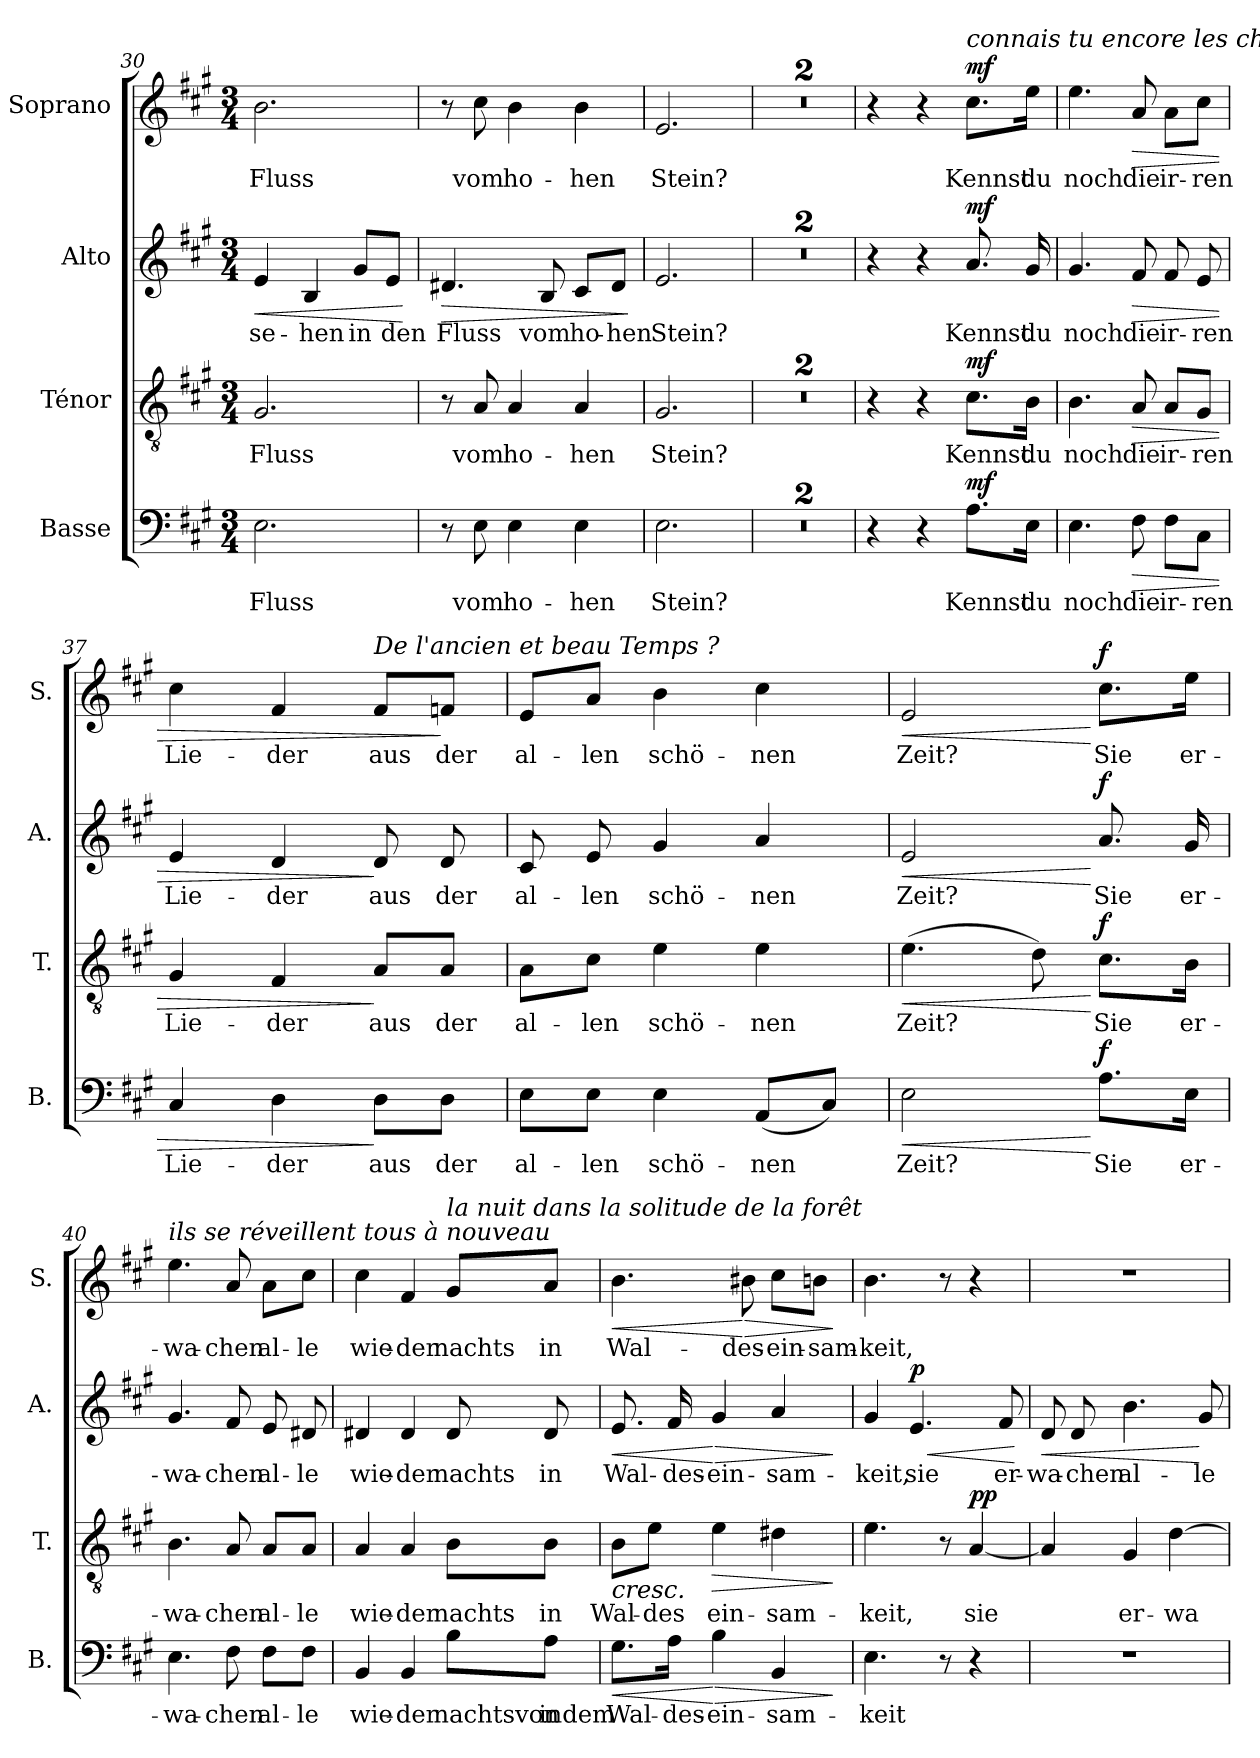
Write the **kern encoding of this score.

**kern	**text	**dynam	**kern	**text	**dynam	**kern	**text	**dynam	**kern	**text	**dynam
*part4	*part4	*part4	*part3	*part3	*part3	*part2	*part2	*part2	*part1	*part1	*part1
*staff4	*staff4	*staff4	*staff3	*staff3	*staff3	*staff2	*staff2	*staff2	*staff1	*staff1	*staff1
*I"Basse	*	*	*I"Ténor	*	*	*I"Alto	*	*	*I"Soprano	*	*
*I'B.	*	*	*I'T.	*	*	*I'A.	*	*	*I'S.	*	*
*clefF4	*	*	*clefGv2	*	*	*clefG2	*	*	*clefG2	*	*
*k[f#c#g#]	*	*	*k[f#c#g#]	*	*	*k[f#c#g#]	*	*	*k[f#c#g#]	*	*
*M3/4	*	*	*M3/4	*	*	*M3/4	*	*	*M3/4	*	*
=30	=30	=30	=30	=30	=30	=30	=30	=30	=30	=30	=30
!	!LO:LY:b	!	!	!LO:LY:b	!	!	!LO:LY:b	!LO:HP:b	!	!LO:LY:b	!
2.E\	Fluss	.	2.G#/	Fluss	.	4e/	se-	<	2.b\	Fluss	.
!	!	!	!	!	!	!	!LO:LY:b	!	!	!	!
.	.	.	.	.	.	4B/	-hen	.	.	.	.
!	!	!	!	!	!	!	!LO:LY:b	!	!	!	!
.	.	.	.	.	.	8g#/L	in	.	.	.	.
!	!	!	!	!	!	!	!LO:LY:b	!	!	!	!
.	.	.	.	.	.	8e/J	den	.	.	.	.
.	.	.	.	.	.	.	.	[	.	.	.
=31	=31	=31	=31	=31	=31	=31	=31	=31	=31	=31	=31
!	!	!	!	!	!	!	!LO:LY:b	!LO:HP:b	!	!	!
8r	.	.	8r	.	.	4.d#X/	Fluss	>	8r	.	.
!	!LO:LY:b	!	!	!LO:LY:b	!	!	!	!	!	!LO:LY:b	!
8E\	vom	.	8A/	vom	.	.	.	.	8cc#\	vom	.
!	!LO:LY:b	!	!	!LO:LY:b	!	!	!	!	!	!LO:LY:b	!
4E\	ho-	.	4A/	ho-	.	.	.	.	4b\	ho-	.
!	!	!	!	!	!	!	!LO:LY:b	!	!	!	!
.	.	.	.	.	.	8B/	vom	.	.	.	.
!	!LO:LY:b	!	!	!LO:LY:b	!	!	!LO:LY:b	!	!	!LO:LY:b	!
4E\	-hen	.	4A/	-hen	.	8c#/L	ho-	.	4b\	-hen	.
!	!	!	!	!	!	!	!LO:LY:b	!	!	!	!
.	.	.	.	.	.	8d#/J	-hen	.	.	.	.
.	.	.	.	.	.	.	.	]	.	.	.
=32	=32	=32	=32	=32	=32	=32	=32	=32	=32	=32	=32
!	!LO:LY:b	!	!	!LO:LY:b	!	!	!LO:LY:b	!	!	!LO:LY:b	!
2.E\	Stein?	.	2.G#/	Stein?	.	2.e/	Stein?	.	2.e/	Stein?	.
=33	=33	=33	=33	=33	=33	=33	=33	=33	=33	=33	=33
2.r	.	.	2.r	.	.	2.r	.	.	2.r	.	.
=34	=34	=34	=34	=34	=34	=34	=34	=34	=34	=34	=34
2.r	.	.	2.r	.	.	2.r	.	.	2.r	.	.
!!LO:LB:g=z
=35	=35	=35	=35	=35	=35	=35	=35	=35	=35	=35	=35
4r	.	.	4r	.	.	4r	.	.	4r	.	.
4r	.	.	4r	.	.	4r	.	.	4r	.	.
!	!	!	!	!	!	!	!	!	!LO:TX:a:i:t=connais tu encore les chants insensés	!	!
!	!LO:LY:b	!LO:DY:a	!	!LO:LY:b	!LO:DY:a	!	!LO:LY:b	!LO:DY:a	!	!LO:LY:b	!LO:DY:a
8.A\L	Kennst	mf	8.c#\L	Kennst	mf	8.a/	Kennst	mf	8.cc#\L	Kennst	mf
!	!LO:LY:b	!	!	!LO:LY:b	!	!	!LO:LY:b	!	!	!LO:LY:b	!
16E\Jk	du	.	16B\Jk	du	.	16g#/	du	.	16ee\Jk	du	.
=36	=36	=36	=36	=36	=36	=36	=36	=36	=36	=36	=36
!	!LO:LY:b	!	!	!LO:LY:b	!	!	!LO:LY:b	!	!	!LO:LY:b	!
4.E\	noch	.	4.B\	noch	.	4.g#/	noch	.	4.ee\	noch	.
!	!LO:LY:b	!LO:HP:b	!	!LO:LY:b	!LO:HP:b	!	!LO:LY:b	!LO:HP:b	!	!LO:LY:b	!LO:HP:b
8F#\	die	>	8A/	die	>	8f#/	die	>	8a/	die	>
!	!LO:LY:b	!	!	!LO:LY:b	!	!	!LO:LY:b	!	!	!LO:LY:b	!
8F#\L	ir-	.	8A/L	ir-	.	8f#/	ir-	.	8a\L	ir-	.
!	!LO:LY:b	!	!	!LO:LY:b	!	!	!LO:LY:b	!	!	!LO:LY:b	!
8C#\J	-ren	.	8G#/J	-ren	.	8e/	-ren	.	8cc#\J	-ren	.
=37	=37	=37	=37	=37	=37	=37	=37	=37	=37	=37	=37
!	!LO:LY:b	!	!	!LO:LY:b	!	!	!LO:LY:b	!	!	!LO:LY:b	!
4C#/	Lie-	.	4G#/	Lie-	.	4e/	Lie-	.	4cc#\	Lie-	.
!	!LO:LY:b	!	!	!LO:LY:b	!	!	!LO:LY:b	!	!	!LO:LY:b	!
4D\	-der	.	4F#/	-der	.	4d/	-der	.	4f#/	-der	.
!	!	!	!	!	!	!	!	!	!LO:TX:a:i:t=De l'ancien et beau Temps ?	!	!
!	!LO:LY:b	!	!	!LO:LY:b	!	!	!LO:LY:b	!	!	!LO:LY:b	!
8D\L	aus	]	8A/L	aus	]	8d/	aus	]	8f#/L	aus	.
!	!LO:LY:b	!	!	!LO:LY:b	!	!	!LO:LY:b	!	!	!LO:LY:b	!
8D\J	der	.	8A/J	der	.	8d/	der	.	8fn/J	der	]
=38	=38	=38	=38	=38	=38	=38	=38	=38	=38	=38	=38
!	!LO:LY:b	!	!	!LO:LY:b	!	!	!LO:LY:b	!	!	!LO:LY:b	!
8E\L	al-	.	8A\L	al-	.	8c#/	al-	.	8e/L	al-	.
!	!LO:LY:b	!	!	!LO:LY:b	!	!	!LO:LY:b	!	!	!LO:LY:b	!
8E\J	-len	.	8c#\J	-len	.	8e/	-len	.	8a/J	-len	.
!	!LO:LY:b	!	!	!LO:LY:b	!	!	!LO:LY:b	!	!	!LO:LY:b	!
4E\	schö-	.	4e\	schö-	.	4g#/	schö-	.	4b\	schö-	.
!	!LO:LY:b	!	!	!LO:LY:b	!	!	!LO:LY:b	!	!	!LO:LY:b	!
(<8AA/L	-nen	.	4e\	-nen	.	4a/	-nen	.	4cc#\	-nen	.
8C#/J)	.	.	.	.	.	.	.	.	.	.	.
=39	=39	=39	=39	=39	=39	=39	=39	=39	=39	=39	=39
!	!LO:LY:b	!LO:HP:b	!	!LO:LY:b	!LO:HP:b	!	!LO:LY:b	!LO:HP:b	!	!LO:LY:b	!LO:HP:b
2E\	Zeit?	<	(>4.e\	Zeit?	<	2e/	Zeit?	<	2e/	Zeit?	<
.	.	.	8d\)	.	.	.	.	.	.	.	.
!	!LO:LY:b	!LO:DY:n=1:a	!	!LO:LY:b	!LO:DY:n=1:a	!	!LO:LY:b	!LO:DY:n=1:a	!	!LO:LY:b	!LO:DY:n=1:a
8.A\L	Sie	[ f	8.c#\L	Sie	[ f	8.a/	Sie	[ f	8.cc#\L	Sie	[ f
!	!LO:LY:b	!	!	!LO:LY:b	!	!	!LO:LY:b	!	!	!LO:LY:b	!
16E\Jk	er-	.	16B\Jk	er-	.	16g#/	er-	.	16ee\Jk	er-	.
!!LO:PB:g=z
=40	=40	=40	=40	=40	=40	=40	=40	=40	=40	=40	=40
!	!	!	!	!	!	!	!	!	!LO:TX:a:i:t=ils se réveillent tous à nouveau	!	!
!	!LO:LY:b	!	!	!LO:LY:b	!	!	!LO:LY:b	!	!	!LO:LY:b	!
4.E\	-wa-	.	4.B\	-wa-	.	4.g#/	-wa-	.	4.ee\	-wa-	.
!	!LO:LY:b	!	!	!LO:LY:b	!	!	!LO:LY:b	!	!	!LO:LY:b	!
8F#\	-chen	.	8A/	-chen	.	8f#/	-chen	.	8a/	-chen	.
!	!LO:LY:b	!	!	!LO:LY:b	!	!	!LO:LY:b	!	!	!LO:LY:b	!
8F#\L	al-	.	8A/L	al-	.	8e/	al-	.	8a\L	al-	.
!	!LO:LY:b	!	!	!LO:LY:b	!	!	!LO:LY:b	!	!	!LO:LY:b	!
8F#\J	-le	.	8A/J	-le	.	8d#X/	-le	.	8cc#\J	-le	.
=41	=41	=41	=41	=41	=41	=41	=41	=41	=41	=41	=41
!	!LO:LY:b	!	!	!LO:LY:b	!	!	!LO:LY:b	!	!	!LO:LY:b	!
4BB/	wie-	.	4A/	wie-	.	4d#X/	wie-	.	4cc#\	wie-	.
!	!LO:LY:b	!	!	!LO:LY:b	!	!	!LO:LY:b	!	!	!LO:LY:b	!
4BB/	-der	.	4A/	-der	.	4d#/	-der	.	4f#/	-der	.
!	!	!	!	!	!	!	!	!	!LO:TX:a:i:t=la nuit dans la solitude de la forêt	!	!
!	!LO:LY:b	!	!	!LO:LY:b	!	!	!LO:LY:b	!	!	!LO:LY:b	!
8B\L	nachtsvon	.	8B\L	nachts	.	8d#/	nachts	.	8g#/L	nachts	.
!	!LO:LY:b	!	!	!LO:LY:b	!	!	!LO:LY:b	!	!	!LO:LY:b	!
8A\J	indem	.	8B\J	in	.	8d#/	in	.	8a/J	in	.
=42	=42	=42	=42	=42	=42	=42	=42	=42	=42	=42	=42
!	!LO:LY:b	!LO:HP:b	!	!LO:LY:b	!LO:HP:b	!	!LO:LY:b	!LO:HP:b	!	!LO:LY:b	!LO:HP:b
8.G#\L	Wal-	<	8B\L	Wal-	<	8.e/	Wal-	<	4.b\	Wal-	<
!	!	!	!	!LO:LY:b	!	!	!	!	!	!	!
.	.	.	8e\J	-des	.	.	.	.	.	.	.
!	!LO:LY:b	!	!	!	!	!	!LO:LY:b	!	!	!	!
16A\Jk	-des-	.	.	.	.	16f#/	-des-	.	.	.	.
!	!LO:LY:b	!LO:HP:n=1:b	!	!LO:LY:b	!LO:HP:b	!	!LO:LY:b	!LO:HP:n=1:b	!	!	!
4B\	-ein-	[ >	4e\	-ein-	>	4g#/	-ein-	[ >	.	.	.
!	!	!	!	!	!	!	!	!	!	!LO:LY:b	!LO:HP:n=1:b
.	.	.	.	.	.	.	.	.	8b#X\	-des-	[ >
!	!LO:LY:b	!	!	!LO:LY:b	!	!	!LO:LY:b	!	!	!LO:LY:b	!
4BB/	-sam-	.	4d#X\	-sam-	[	4a/	-sam-	.	8cc#\L	-ein-	.
!	!	!	!	!	!	!	!	!	!	!LO:LY:b	!
.	.	.	.	.	.	.	.	.	8bn\J	-sam-	.
.	.	]	.	.	]	.	.	]	.	.	]
=43	=43	=43	=43	=43	=43	=43	=43	=43	=43	=43	=43
!	!LO:LY:b	!	!	!LO:LY:b	!	!	!LO:LY:b	!	!	!LO:LY:b	!
4.E\	-keit	.	4.e\	-keit,	.	4g#/	-keit,	.	4.b\	-keit,	.
!	!	!	!	!	!	!	!LO:LY:b	!LO:HP:b	!	!	!
!	!	!	!	!	!	!	!	!LO:DY:n=1:a	!	!	!
.	.	.	.	.	.	4.e/	sie	< p	.	.	.
8r	.	.	8r	.	.	.	.	.	8r	.	.
!	!	!	!	!LO:LY:b	!LO:DY:a	!	!	!	!	!	!
4r	.	.	[4A/	sie	pp	.	.	.	4r	.	.
!	!	!	!	!	!	!	!LO:LY:b	!	!	!	!
.	.	.	.	.	.	8f#/	er-	.	.	.	.
.	.	.	.	.	.	.	.	[	.	.	.
!!LO:LB:g=z
=44	=44	=44	=44	=44	=44	=44	=44	=44	=44	=44	=44
!	!	!	!	!	!	!	!LO:LY:b	!LO:HP:b	!	!	!
2.r	.	.	4A/]	.	.	8d/	-wa-	<	2.r	.	.
!	!	!	!	!	!	!	!LO:LY:b	!	!	!	!
.	.	.	.	.	.	8d/	-chen	.	.	.	.
!	!	!	!	!LO:LY:b	!	!	!LO:LY:b	!	!	!	!
.	.	.	4G#/	er-	.	4.b\	al-	.	.	.	.
!	!	!	!	!LO:LY:b	!	!	!	!	!	!	!
.	.	.	[4d\	-wa-	.	.	.	.	.	.	.
!	!	!	!	!	!	!	!LO:LY:b	!	!	!	!
.	.	.	.	.	.	8g#/	-le	[	.	.	.
=	=	=	=	=	=	=	=	=	=	=	=
*-	*-	*-	*-	*-	*-	*-	*-	*-	*-	*-	*-
